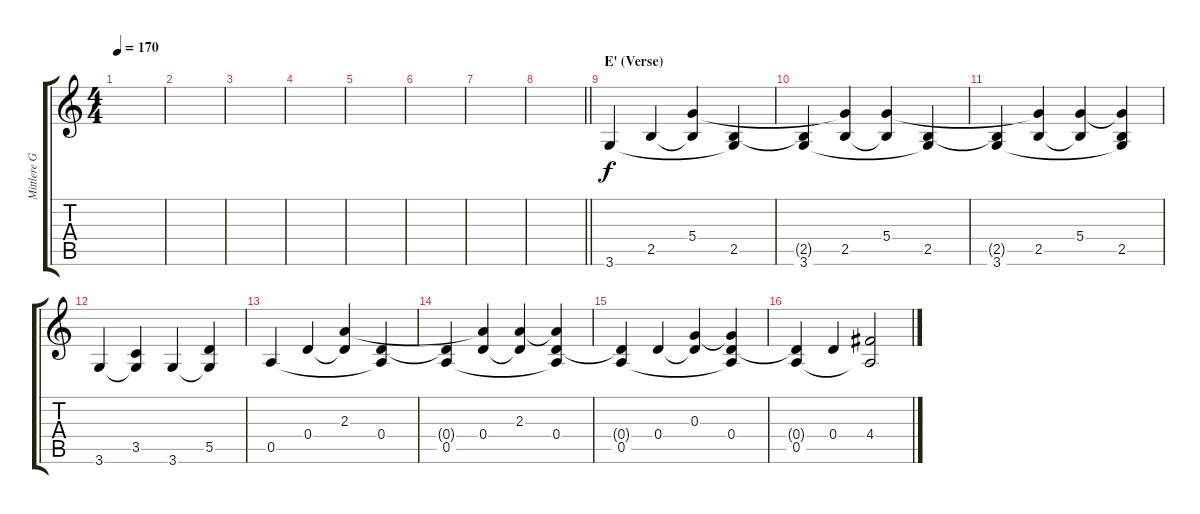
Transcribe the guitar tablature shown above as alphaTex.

\track ("Mittlere Gitarre" "Mittlere G") {instrument overdrivenguitar}
\staff {score tabs}
\tuning (E4 B3 G3 D3 A2 E2) {hide}
\ts (4 4)
\tempo 170
\clef g2
\ks c
|
|
|
|
|
|
|
\barLineRight lightlight
|
\section ("" "E' (Verse)")
3.6.4 2.5.4 (5.4 2.5{t}).4 (2.5 3.6{t}).4 |
(2.5{t} 3.6).4 (5.4{t} 2.5).4 (5.4 2.5{t}).4 (2.5 3.6{t}).4 |
(2.5{t} 3.6).4 (5.4{t} 2.5).4 (5.4 2.5{t}).4 (5.4{t} 2.5 3.6{t}).4 |
3.6.4 (3.5 3.6{t}).4 3.6.4 (5.5 3.6{t}).4 |
0.5.4 0.4.4 (2.3 0.4{t}).4 (0.4 0.5{t}).4 |
(0.4{t} 0.5).4 (2.3{t} 0.4).4 (2.3 0.4{t}).4 (2.3{t} 0.4 0.5{t}).4 |
(0.4{t} 0.5).4 0.4.4 (0.3 0.4{t}).4 (0.3{t} 0.4 0.5{t}).4 |
(0.4{t} 0.5).4 0.4.4 (4.4 0.5{t}).2
